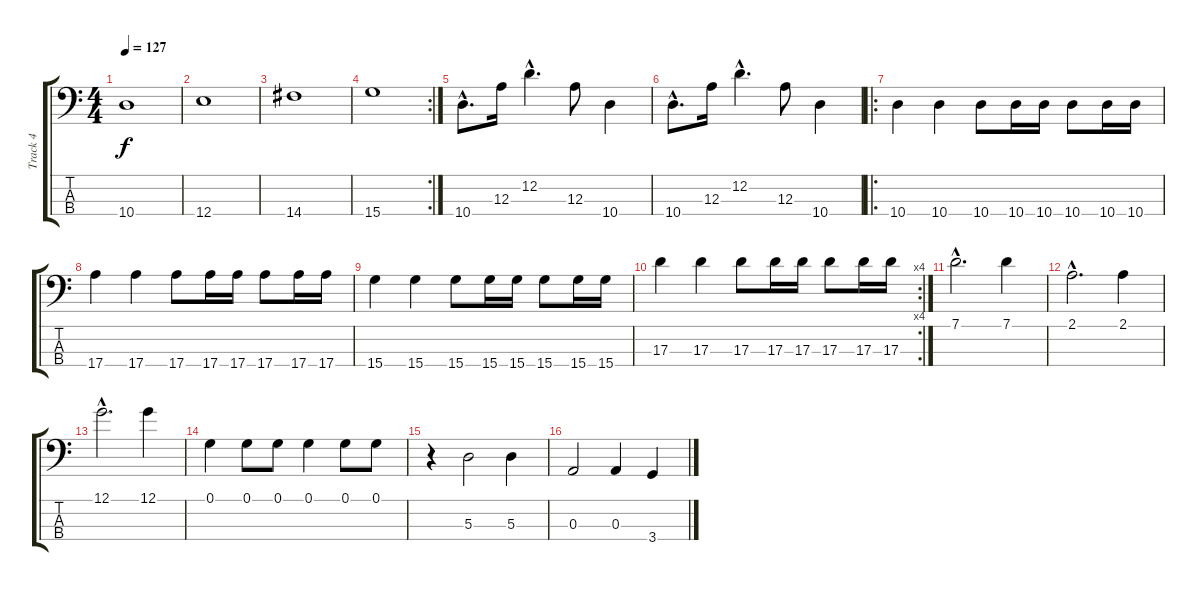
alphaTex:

\track ("Track 4" "Track 4") {instrument acousticbass}
\staff {score tabs}
\tuning (G2 D2 A1 E1) {hide}
\ts (4 4)
\tempo 127
\clef f4
\ks c
10.4.1{dy f instrument acousticbass} |
12.4.1 |
14.4.1 |
\rc 2
15.4.1 |
10.4{hac}.8{d} 12.3.16 12.2{hac}.4{d} 12.3.8 10.4.4 |
10.4{hac}.8{d} 12.3.16 12.2{hac}.4{d} 12.3.8 10.4.4 |
\ro
10.4.4 10.4.4 10.4.8 10.4.16 10.4.16 10.4.8 10.4.16 10.4.16 |
17.4.4 17.4.4 17.4.8 17.4.16 17.4.16 17.4.8 17.4.16 17.4.16 |
15.4.4 15.4.4 15.4.8 15.4.16 15.4.16 15.4.8 15.4.16 15.4.16 |
\rc 4
17.3.4 17.3.4 17.3.8 17.3.16 17.3.16 17.3.8 17.3.16 17.3.16 |
7.1{hac}.2{d} 7.1.4 |
2.1{hac}.2{d} 2.1.4 |
12.1{hac}.2{d} 12.1.4 |
0.1.4 0.1.8 0.1.8 0.1.4 0.1.8 0.1.8 |
r.4 5.3.2 5.3.4 |
0.3.2 0.3.4 3.4.4
